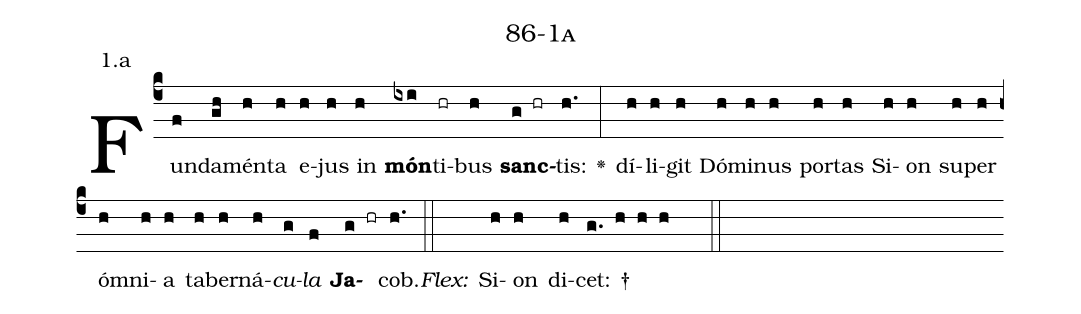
name: 86-1a;
annotation: 1.a;
%%
(c4)Fun(f)da(gh)mén(h)ta(h) e(h)jus(h) in(h) <b>món</b>(ixi)ti(hr)bus(h) <b>sanc</b>(g hr)tis:(h.) <v>\greheightstar</v>(:) dí(h)li(h)git(h) Dó(h)mi(h)nus(h) por(h)tas(h) Si(h)on(h) su(h)per(h) óm(h)ni(h)a(h) ta(h)ber(h)ná(h)<i>cu</i>(g)<i>la</i>(f) <b>Ja</b>(g hr)cob.(h.) (::)
<i>Flex:</i>()  Si(h)on(h) di(h)cet: †(g. h h h  ::)

%E(h) u(h) o(g) u(f) a(g) e.(h.) (::)
